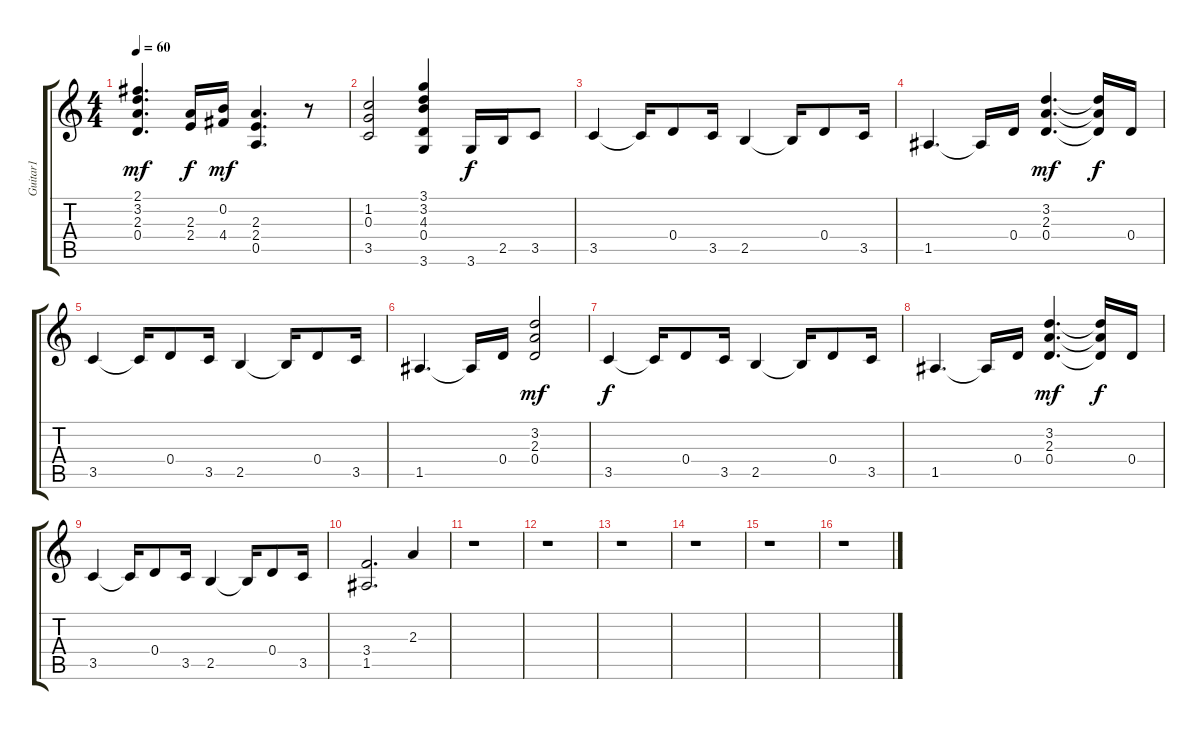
\track ("Guitar1" "Guitar1") {instrument distortionguitar}
\staff {score tabs}
\tuning (E4 B3 G3 D3 A2 E2) {hide}
\ts (4 4)
\tempo 60
\clef g2
\ks c
(2.1 3.2 2.3 0.4).4{d dy mf} (2.3 2.4).16{dy f} (0.2 4.4).16{dy mf} (2.3 2.4 0.5).4{d} r.8 |
(1.2 0.3 3.5).2 (3.1 3.2 4.3 0.4 3.6).4 3.6.16{dy f} 2.5.16 3.5.8 |
3.5.4 3.5{t}.16 0.4.8 3.5.16 2.5.4 2.5{t}.16 0.4.8 3.5.16 |
1.5.4{d} 1.5{t}.16 0.4.16 (3.2 2.3 0.4).4{d dy mf} (3.2{t} 2.3{t} 0.4{t}).16{dy f} 0.4.16 |
3.5.4 3.5{t}.16 0.4.8 3.5.16 2.5.4 2.5{t}.16 0.4.8 3.5.16 |
1.5.4{d} 1.5{t}.16 0.4.16 (3.2 2.3 0.4).2{dy mf} |
3.5.4{dy f} 3.5{t}.16 0.4.8 3.5.16 2.5.4 2.5{t}.16 0.4.8 3.5.16 |
1.5.4{d} 1.5{t}.16 0.4.16 (3.2 2.3 0.4).4{d dy mf} (3.2{t} 2.3{t} 0.4{t}).16{dy f} 0.4.16 |
3.5.4 3.5{t}.16 0.4.8 3.5.16 2.5.4 2.5{t}.16 0.4.8 3.5.16 |
(3.4 1.5).2{d} 2.3.4 |
r.1 |
r.1 |
r.1 |
r.1 |
r.1 |
r.1
